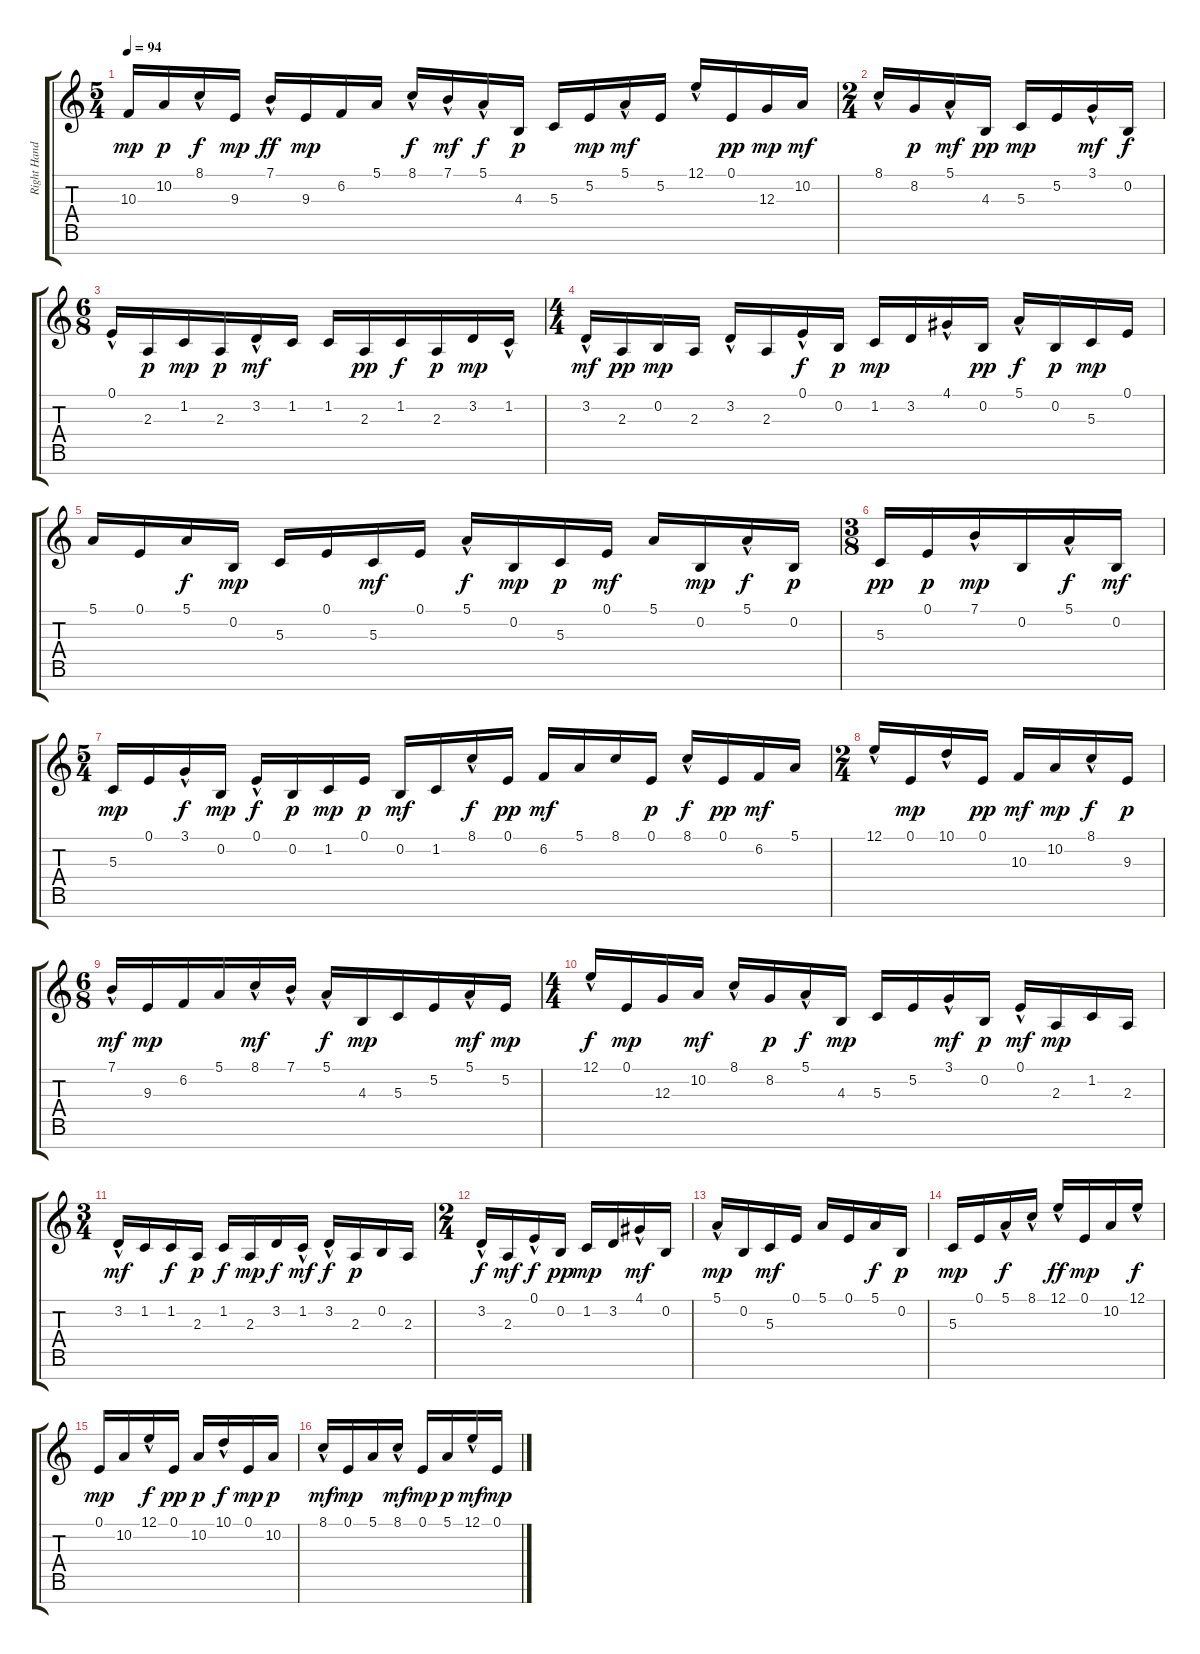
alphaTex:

\track ("Right Hand Piano" "Right Hand") {instrument acousticgrandpiano}
\staff {score tabs}
\tuning (E4 B3 G3 D3 A2 E2 B1) {hide}
\ts (5 4)
\tempo 94
\clef g2
\ks c
10.3.16{dy mp} 10.2.16{dy p} 8.1{hac}.16{dy f} 9.3.16{dy mp} 7.1{hac}.16{dy ff} 9.3.16{dy mp} 6.2.16 5.1.16 8.1{hac}.16{dy f} 7.1{hac}.16{dy mf} 5.1{hac}.16{dy f} 4.3.16{dy p} 5.3.16 5.2.16{dy mp} 5.1{hac}.16{dy mf} 5.2.16 12.1{hac}.16 0.1.16{dy pp} 12.3.16{dy mp} 10.2.16{dy mf} |
\ts (2 4)
8.1{hac}.16 8.2.16{dy p} 5.1{hac}.16{dy mf} 4.3.16{dy pp} 5.3.16{dy mp} 5.2.16 3.1{hac}.16{dy mf} 0.2.16{dy f} |
\ts (6 8)
0.1{hac}.16 2.3.16{dy p} 1.2.16{dy mp} 2.3.16{dy p} 3.2{hac}.16{dy mf} 1.2.16 1.2.16 2.3.16{dy pp} 1.2.16{dy f} 2.3.16{dy p} 3.2.16{dy mp} 1.2{hac}.16 |
\ts (4 4)
3.2{hac}.16{dy mf} 2.3.16{dy pp} 0.2.16{dy mp} 2.3.16 3.2{hac}.16 2.3.16 0.1{hac}.16{dy f} 0.2.16{dy p} 1.2.16{dy mp} 3.2.16 4.1{hac}.16 0.2.16{dy pp} 5.1{hac}.16{dy f} 0.2.16{dy p} 5.3.16{dy mp} 0.1.16 |
5.1.16 0.1.16 5.1.16{dy f} 0.2.16{dy mp} 5.3.16 0.1.16 5.3.16{dy mf} 0.1.16 5.1{hac}.16{dy f} 0.2.16{dy mp} 5.3.16{dy p} 0.1.16{dy mf} 5.1.16 0.2.16{dy mp} 5.1{hac}.16{dy f} 0.2.16{dy p} |
\ts (3 8)
5.3.16{dy pp} 0.1.16{dy p} 7.1{hac}.16{dy mp} 0.2.16 5.1{hac}.16{dy f} 0.2.16{dy mf} |
\ts (5 4)
5.3.16{dy mp} 0.1.16 3.1{hac}.16{dy f} 0.2.16{dy mp} 0.1{hac}.16{dy f} 0.2.16{dy p} 1.2.16{dy mp} 0.1.16{dy p} 0.2.16{dy mf} 1.2.16 8.1{hac}.16{dy f} 0.1.16{dy pp} 6.2.16{dy mf} 5.1.16 8.1.16 0.1.16{dy p} 8.1{hac}.16{dy f} 0.1.16{dy pp} 6.2.16{dy mf} 5.1.16 |
\ts (2 4)
12.1{hac}.16 0.1.16{dy mp} 10.1{hac}.16 0.1.16{dy pp} 10.3.16{dy mf} 10.2.16{dy mp} 8.1{hac}.16{dy f} 9.3.16{dy p} |
\ts (6 8)
7.1{hac}.16{dy mf} 9.3.16{dy mp} 6.2.16 5.1.16 8.1{hac}.16{dy mf} 7.1{hac}.16 5.1{hac}.16{dy f} 4.3.16{dy mp} 5.3.16 5.2.16 5.1{hac}.16{dy mf} 5.2.16{dy mp} |
\ts (4 4)
12.1{hac}.16{dy f} 0.1.16{dy mp} 12.3.16 10.2.16{dy mf} 8.1{hac}.16 8.2.16{dy p} 5.1{hac}.16{dy f} 4.3.16{dy mp} 5.3.16 5.2.16 3.1{hac}.16{dy mf} 0.2.16{dy p} 0.1{hac}.16{dy mf} 2.3.16{dy mp} 1.2.16 2.3.16 |
\ts (3 4)
3.2{hac}.16{dy mf} 1.2.16 1.2.16{dy f} 2.3.16{dy p} 1.2.16{dy f} 2.3.16{dy mp} 3.2.16{dy f} 1.2{hac}.16{dy mf} 3.2{hac}.16{dy f} 2.3.16{dy p} 0.2.16 2.3.16 |
\ts (2 4)
3.2{hac}.16{dy f} 2.3.16{dy mf} 0.1{hac}.16{dy f} 0.2.16{dy pp} 1.2.16{dy mp} 3.2.16 4.1{hac}.16{dy mf} 0.2.16 |
5.1{hac}.16{dy mp} 0.2.16 5.3.16{dy mf} 0.1.16 5.1.16 0.1.16 5.1.16{dy f} 0.2.16{dy p} |
5.3.16{dy mp} 0.1.16 5.1{hac}.16{dy f} 8.1{hac}.16 12.1{hac}.16{dy ff} 0.1.16{dy mp} 10.2.16 12.1{hac}.16{dy f} |
0.1.16{dy mp} 10.2.16 12.1{hac}.16{dy f} 0.1.16{dy pp} 10.2.16{dy p} 10.1{hac}.16{dy f} 0.1.16{dy mp} 10.2.16{dy p} |
8.1{hac}.16{dy mf} 0.1.16{dy mp} 5.1.16 8.1{hac}.16{dy mf} 0.1.16{dy mp} 5.1.16{dy p} 12.1{hac}.16{dy mf} 0.1.16{dy mp}
